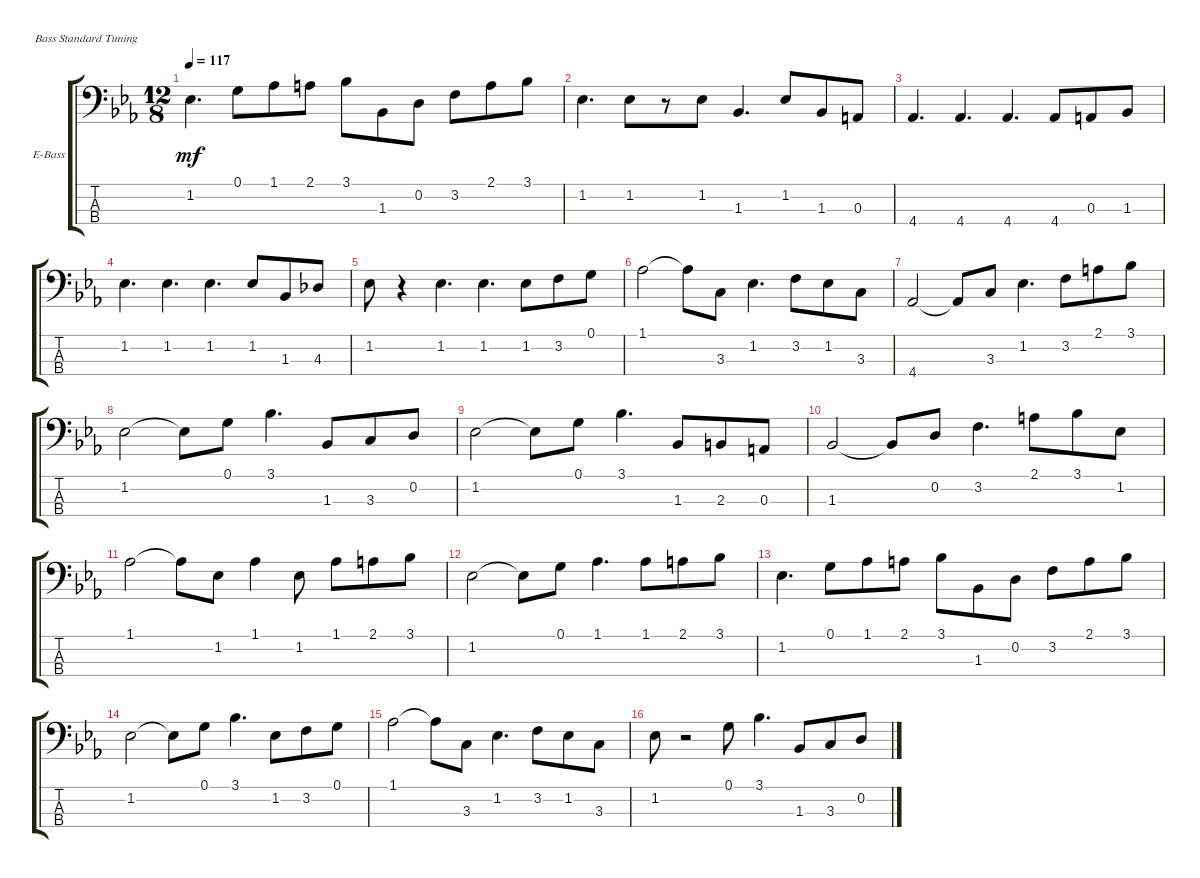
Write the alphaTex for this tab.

\defaultSystemsLayout 4
\bracketExtendMode groupsimilarinstruments
\firstSystemTrackNameOrientation horizontal
\otherSystemsTrackNameOrientation horizontal
\track ("Electric Bass" "E-Bass") {instrument electricbassfinger}
\staff {score tabs}
\tuning (G2 D2 A1 E1)
\ts (12 8)
\tempo 117
\clef f4
\ks eb
1.2.4{d dy mf} 0.1.8 1.1.8 2.1.8 3.1.8 1.3.8 0.2.8 3.2.8 2.1.8 3.1.8 |
1.2.4{d} 1.2.8 r.8 1.2.8 1.3.4{d} 1.2.8 1.3.8 0.3.8 |
4.4.4{d} 4.4.4{d} 4.4.4{d} 4.4.8 0.3.8 1.3.8 |
1.2.4{d} 1.2.4{d} 1.2.4{d} 1.2.8 1.3.8 4.3.8 |
1.2.8 r.4 1.2.4{d} 1.2.4{d} 1.2.8 3.2.8 0.1.8 |
1.1.2 1.1{t}.8 3.3.8 1.2.4{d} 3.2.8 1.2.8 3.3.8 |
4.4.2 4.4{t}.8 3.3.8 1.2.4{d} 3.2.8 2.1.8 3.1.8 |
1.2.2 1.2{t}.8 0.1.8 3.1.4{d} 1.3.8 3.3.8 0.2.8 |
1.2.2 1.2{t}.8 0.1.8 3.1.4{d} 1.3.8 2.3.8 0.3.8 |
1.3.2 1.3{t}.8 0.2.8 3.2.4{d} 2.1.8 3.1.8 1.2.8 |
1.1.2 1.1{t}.8 1.2.8 1.1.4 1.2.8 1.1.8 2.1.8 3.1.8 |
1.2.2 1.2{t}.8 0.1.8 1.1.4{d} 1.1.8 2.1.8 3.1.8 |
1.2.4{d} 0.1.8 1.1.8 2.1.8 3.1.8 1.3.8 0.2.8 3.2.8 2.1.8 3.1.8 |
\scale
0.305221 1.2.2 1.2{t}.8 0.1.8 3.1.4{d} 1.2.8 3.2.8 0.1.8 |
\scale
0.231593 1.1.2 1.1{t}.8 3.3.8 1.2.4{d} 3.2.8 1.2.8 3.3.8 |
\scale
0.231593 1.2.8 r.2 0.1.8 3.1.4{d} 1.3.8 3.3.8 0.2.8
